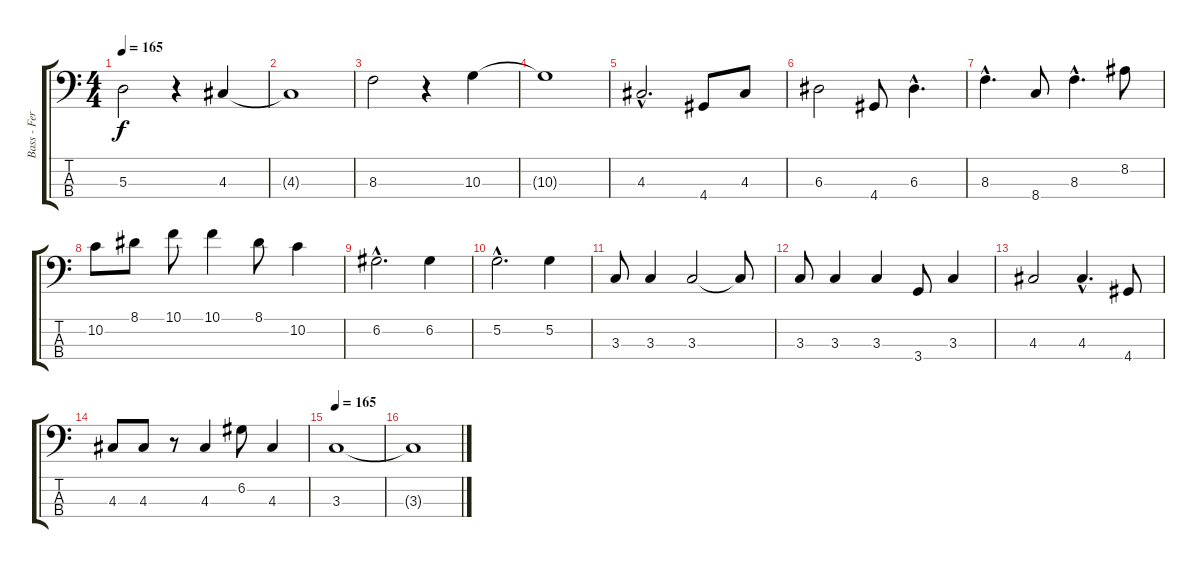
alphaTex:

\track ("Bass - Fergusson" "Bass - Fer") {instrument electricbassfinger}
\staff {score tabs}
\tuning (G2 D2 A1 E1) {hide}
\ts (4 4)
\tempo 165
\clef f4
\ks c
5.3.2{dy f} r.4 4.3.4 |
4.3{t}.1 |
8.3.2 r.4 10.3.4 |
10.3{t}.1 |
4.3{hac}.2{d} 4.4.8 4.3.8 |
6.3.2 4.4.8 6.3{hac}.4{d} |
8.3{hac}.4{d} 8.4.8 8.3{hac}.4{d} 8.2.8 |
10.2.8 8.1.8 10.1.8 10.1.4 8.1.8 10.2.4 |
6.2{hac}.2{d} 6.2.4 |
5.2{hac}.2{d} 5.2.4 |
3.3.8 3.3.4 3.3.2 3.3{t}.8 |
3.3.8 3.3.4 3.3.4 3.4.8 3.3.4 |
4.3.2 4.3{hac}.4{d} 4.4.8 |
4.3.8 4.3.8 r.8 4.3.4 6.2.8 4.3.4 |
\tempo 165
3.3.1 |
3.3{t}.1
